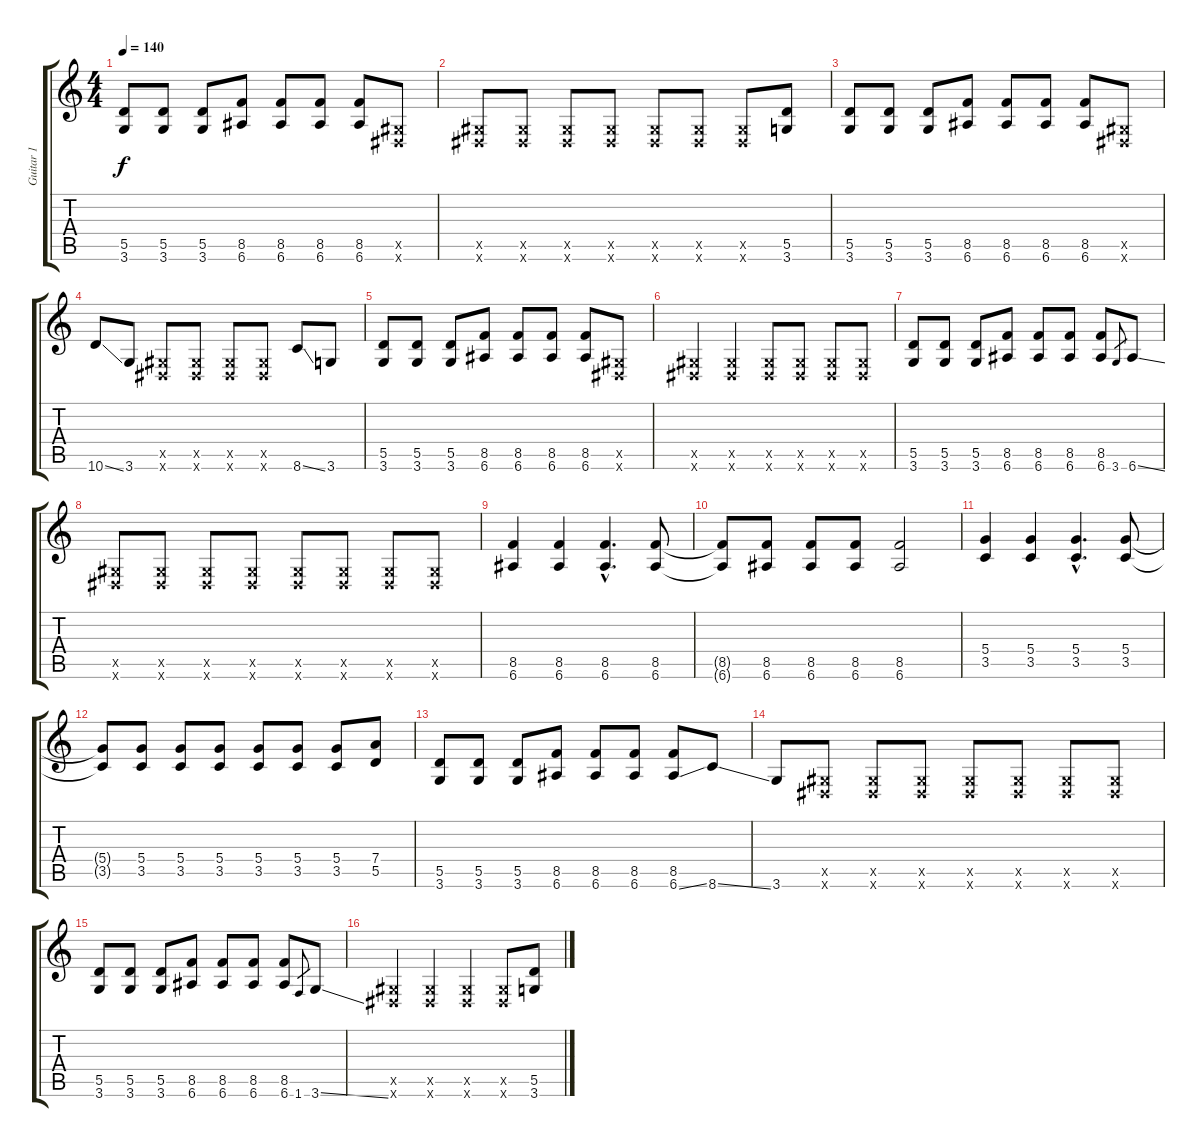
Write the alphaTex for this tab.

\track ("Guitar 1" "Guitar 1") {instrument overdrivenguitar}
\staff {score tabs}
\tuning (E4 B3 G3 D3 A2 E2) {hide}
\ts (4 4)
\tempo 140
\clef g2
\ks c
(5.5 3.6).8{dy f} (5.5 3.6).8 (5.5 3.6).8 (8.5 6.6).8 (8.5 6.6).8 (8.5 6.6).8 (8.5 6.6).8 (-1.5{x} -1.6{x}).8 |
(-1.5{x} -1.6{x}).8 (-1.5{x} -1.6{x}).8 (-1.5{x} -1.6{x}).8 (-1.5{x} -1.6{x}).8 (-1.5{x} -1.6{x}).8 (-1.5{x} -1.6{x}).8 (-1.5{x} -1.6{x}).8 (5.5 3.6).8 |
(5.5 3.6).8 (5.5 3.6).8 (5.5 3.6).8 (8.5 6.6).8 (8.5 6.6).8 (8.5 6.6).8 (8.5 6.6).8 (-1.5{x} -1.6{x}).8 |
10.6{ss}.8 3.6.8 (-1.5{x} -1.6{x}).8 (-1.5{x} -1.6{x}).8 (-1.5{x} -1.6{x}).8 (-1.5{x} -1.6{x}).8 8.6{ss}.8 3.6.8 |
(5.5 3.6).8 (5.5 3.6).8 (5.5 3.6).8 (8.5 6.6).8 (8.5 6.6).8 (8.5 6.6).8 (8.5 6.6).8 (-1.5{x} -1.6{x}).8 |
(-1.5{x} -1.6{x}).4 (-1.5{x} -1.6{x}).4 (-1.5{x} -1.6{x}).8 (-1.5{x} -1.6{x}).8 (-1.5{x} -1.6{x}).8 (-1.5{x} -1.6{x}).8 |
(5.5 3.6).8 (5.5 3.6).8 (5.5 3.6).8 (8.5 6.6).8 (8.5 6.6).8 (8.5 6.6).8 (8.5 6.6).8 3.6.8{gr} 6.6{ss}.8 |
(-1.5{x} -1.6{x}).8 (-1.5{x} -1.6{x}).8 (-1.5{x} -1.6{x}).8 (-1.5{x} -1.6{x}).8 (-1.5{x} -1.6{x}).8 (-1.5{x} -1.6{x}).8 (-1.5{x} -1.6{x}).8 (-1.5{x} -1.6{x}).8 |
(8.5 6.6).4 (8.5 6.6).4 (8.5{hac} 6.6{hac}).4{d} (8.5 6.6).8 |
(8.5{t} 6.6{t}).8 (8.5 6.6).8 (8.5 6.6).8 (8.5 6.6).8 (8.5 6.6).2 |
(5.4 3.5).4 (5.4 3.5).4 (5.4{hac} 3.5{hac}).4{d} (5.4 3.5).8 |
(5.4{t} 3.5{t}).8 (5.4 3.5).8 (5.4 3.5).8 (5.4 3.5).8 (5.4 3.5).8 (5.4 3.5).8 (5.4 3.5).8 (7.4 5.5).8 |
(5.5 3.6).8 (5.5 3.6).8 (5.5 3.6).8 (8.5 6.6).8 (8.5 6.6).8 (8.5 6.6).8 (8.5 6.6{ss}).8 8.6{ss}.8 |
3.6.8 (-1.5{x} -1.6{x}).8 (-1.5{x} -1.6{x}).8 (-1.5{x} -1.6{x}).8 (-1.5{x} -1.6{x}).8 (-1.5{x} -1.6{x}).8 (-1.5{x} -1.6{x}).8 (-1.5{x} -1.6{x}).8 |
(5.5 3.6).8 (5.5 3.6).8 (5.5 3.6).8 (8.5 6.6).8 (8.5 6.6).8 (8.5 6.6).8 (8.5 6.6).8 1.6.8{gr} 3.6{ss}.8 |
(-1.5{x} -1.6{x}).4 (-1.5{x} -1.6{x}).4 (-1.5{x} -1.6{x}).4 (-1.5{x} -1.6{x}).8 (5.5 3.6).8
